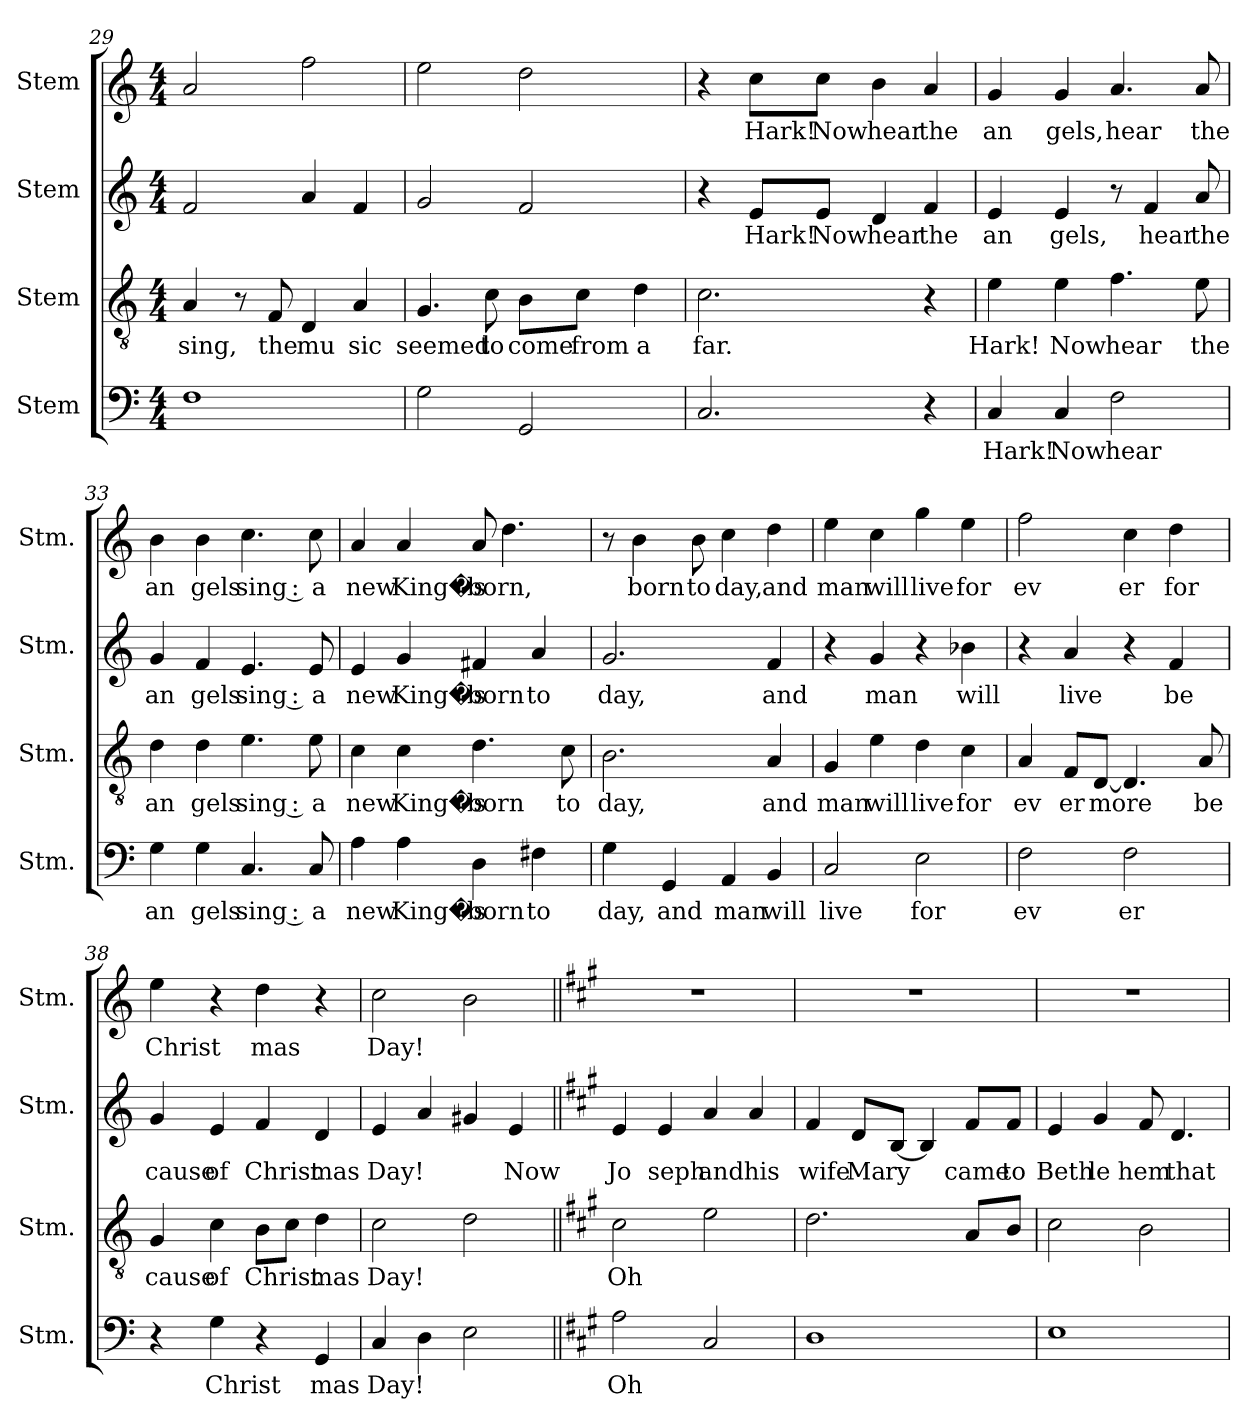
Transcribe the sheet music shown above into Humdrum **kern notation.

**kern	**text	**kern	**text	**kern	**text	**kern	**text
*part4	*part4	*part3	*part3	*part2	*part2	*part1	*part1
*staff4	*staff4	*staff3	*staff3	*staff2	*staff2	*staff1	*staff1
*I"Stem	*	*I"Stem	*	*I"Stem	*	*I"Stem	*
*I'Stm.	*	*I'Stm.	*	*I'Stm.	*	*I'Stm.	*
*clefF4	*	*clefGv2	*	*clefG2	*	*clefG2	*
*k[]	*	*k[]	*	*k[]	*	*k[]	*
*M4/4	*	*M4/4	*	*M4/4	*	*M4/4	*
=29	=29	=29	=29	=29	=29	=29	=29
!	!	!	!LO:LY:b	!	!	!	!
1F	.	4A/	sing,	2f/	.	2a/	.
.	.	8r	.	.	.	.	.
!	!	!	!LO:LY:b	!	!	!	!
.	.	8F/	the	.	.	.	.
!	!	!	!LO:LY:b	!	!	!	!
.	.	4D/	mu	4a/	.	2ff\	.
!	!	!	!LO:LY:b	!	!	!	!
.	.	4A/	sic	4f/	.	.	.
!!LO:LB:g=z
=30	=30	=30	=30	=30	=30	=30	=30
!	!	!	!LO:LY:b	!	!	!	!
2G\	.	4.G/	seemed	2g/	.	2ee\	.
!	!	!	!LO:LY:b	!	!	!	!
.	.	8c\	to	.	.	.	.
!	!	!	!LO:LY:b	!	!	!	!
2GG/	.	8B\L	come	2f/	.	2dd\	.
!	!	!	!LO:LY:b	!	!	!	!
.	.	8c\J	from	.	.	.	.
!	!	!	!LO:LY:b	!	!	!	!
.	.	4d\	a	.	.	.	.
=31	=31	=31	=31	=31	=31	=31	=31
!	!	!	!LO:LY:b	!	!	!	!
2.C/	.	2.c\	far.	4r	.	4r	.
!	!	!	!	!	!LO:LY:b	!	!LO:LY:b
.	.	.	.	8e/L	Hark!	8cc\L	Hark!
!	!	!	!	!	!LO:LY:b	!	!LO:LY:b
.	.	.	.	8e/J	Now	8cc\J	Now
!	!	!	!	!	!LO:LY:b	!	!LO:LY:b
.	.	.	.	4d/	hear	4b\	hear
!	!	!	!	!	!LO:LY:b	!	!LO:LY:b
4r	.	4r	.	4f/	the	4a/	the
=32	=32	=32	=32	=32	=32	=32	=32
!	!LO:LY:b	!	!LO:LY:b	!	!LO:LY:b	!	!LO:LY:b
4C/	Hark!	4e\	Hark!	4e/	an	4g/	an
!	!LO:LY:b	!	!LO:LY:b	!	!LO:LY:b	!	!LO:LY:b
4C/	Now	4e\	Now	4e/	gels,	4g/	gels,
!	!LO:LY:b	!	!LO:LY:b	!	!	!	!LO:LY:b
2F\	hear	4.f\	hear	8r	.	4.a/	hear
!	!	!	!	!	!LO:LY:b	!	!
.	.	.	.	4f/	hear	.	.
!	!	!	!LO:LY:b	!	!LO:LY:b	!	!LO:LY:b
.	.	8e\	the	8a/	the	8a/	the
!!LO:PB:g=z
=33	=33	=33	=33	=33	=33	=33	=33
!	!LO:LY:b	!	!LO:LY:b	!	!LO:LY:b	!	!LO:LY:b
4G\	an	4d\	an	4g/	an	4b\	an
!	!LO:LY:b	!	!LO:LY:b	!	!LO:LY:b	!	!LO:LY:b
4G\	gels	4d\	gels	4f/	gels	4b\	gels
!	!LO:LY:b	!	!LO:LY:b	!	!LO:LY:b	!	!LO:LY:b
4.C/	sing :	4.e\	sing :	4.e/	sing :	4.cc\	sing :
!	!LO:LY:b	!	!LO:LY:b	!	!LO:LY:b	!	!LO:LY:b
8C/	a	8e\	a	8e/	a	8cc\	a
=34	=34	=34	=34	=34	=34	=34	=34
!	!LO:LY:b	!	!LO:LY:b	!	!LO:LY:b	!	!LO:LY:b
4A\	new	4c\	new	4e/	new	4a/	new
!	!LO:LY:b	!	!LO:LY:b	!	!LO:LY:b	!	!LO:LY:b
4A\	King�s	4c\	King�s	4g/	King�s	4a/	King�s
!	!LO:LY:b	!	!LO:LY:b	!	!LO:LY:b	!	!LO:LY:b
4D\	born	4.d\	born	4f#X/	born	8a/	born,
.	.	.	.	.	.	4.dd\	.
!	!LO:LY:b	!	!	!	!LO:LY:b	!	!
4F#X\	to	.	.	4a/	to	.	.
!	!	!	!LO:LY:b	!	!	!	!
.	.	8c\	to	.	.	.	.
=35	=35	=35	=35	=35	=35	=35	=35
!	!LO:LY:b	!	!LO:LY:b	!	!LO:LY:b	!	!
4G\	day,	2.B\	day,	2.g/	day,	8r	.
!	!	!	!	!	!	!	!LO:LY:b
.	.	.	.	.	.	4b\	born
!	!LO:LY:b	!	!	!	!	!	!
4GG/	and	.	.	.	.	.	.
!	!	!	!	!	!	!	!LO:LY:b
.	.	.	.	.	.	8b\	to
!	!LO:LY:b	!	!	!	!	!	!LO:LY:b
4AA/	man	.	.	.	.	4cc\	day,
!	!LO:LY:b	!	!LO:LY:b	!	!LO:LY:b	!	!LO:LY:b
4BB/	will	4A/	and	4f/	and	4dd\	and
!!LO:LB:g=z
=36	=36	=36	=36	=36	=36	=36	=36
!	!LO:LY:b	!	!LO:LY:b	!	!	!	!LO:LY:b
2C/	live	4G/	man	4r	.	4ee\	man
!	!	!	!LO:LY:b	!	!LO:LY:b	!	!LO:LY:b
.	.	4e\	will	4g/	man	4cc\	will
!	!LO:LY:b	!	!LO:LY:b	!	!	!	!LO:LY:b
2E\	for	4d\	live	4r	.	4gg\	live
!	!	!	!LO:LY:b	!	!LO:LY:b	!	!LO:LY:b
.	.	4c\	for	4b-X\	will	4ee\	for
=37	=37	=37	=37	=37	=37	=37	=37
!	!LO:LY:b	!	!LO:LY:b	!	!	!	!LO:LY:b
2F\	ev	4A/	ev	4r	.	2ff\	ev
!	!	!	!LO:LY:b	!	!LO:LY:b	!	!
.	.	8F/L	er	4a/	live	.	.
!	!	!	!LO:LY:b	!	!	!	!
.	.	[8D/J	more	.	.	.	.
!	!LO:LY:b	!	!	!	!	!	!LO:LY:b
2F\	er	4.D/]	.	4r	.	4cc\	er
!	!	!	!	!	!LO:LY:b	!	!LO:LY:b
.	.	.	.	4f/	be	4dd\	for
!	!	!	!LO:LY:b	!	!	!	!
.	.	8A/	be	.	.	.	.
=38	=38	=38	=38	=38	=38	=38	=38
!	!	!	!LO:LY:b	!	!LO:LY:b	!	!LO:LY:b
4r	.	4G/	cause	4g/	cause	4ee\	Christ
!	!LO:LY:b	!	!LO:LY:b	!	!LO:LY:b	!	!
4G\	Christ	4c\	of	4e/	of	4r	.
!	!	!	!LO:LY:b	!	!LO:LY:b	!	!LO:LY:b
4r	.	8B\L	Christ	4f/	Christ	4dd\	mas
.	.	8c\J	.	.	.	.	.
!	!LO:LY:b	!	!LO:LY:b	!	!LO:LY:b	!	!
4GG/	mas	4d\	mas	4d/	mas	4r	.
=39	=39	=39	=39	=39	=39	=39	=39
!	!LO:LY:b	!	!LO:LY:b	!	!LO:LY:b	!	!LO:LY:b
4C/	Day!	2c\	Day!	4e/	Day!	2cc\	Day!
4D\	.	.	.	4a/	.	.	.
2E\	.	2d\	.	4g#X/	.	2b\	.
!	!	!	!	!	!LO:LY:b	!	!
.	.	.	.	4e/	Now	.	.
!!LO:LB:g=z
=40||	=40||	=40||	=40||	=40||	=40||	=40||	=40||
*k[f#c#g#]	*	*k[f#c#g#]	*	*k[f#c#g#]	*	*k[f#c#g#]	*
!	!LO:LY:b	!	!LO:LY:b	!	!LO:LY:b	!	!
2A\	Oh	2c#\	Oh	4e/	Jo	1r	.
!	!	!	!	!	!LO:LY:b	!	!
.	.	.	.	4e/	seph	.	.
!	!	!	!	!	!LO:LY:b	!	!
2C#/	.	2e\	.	4a/	and	.	.
!	!	!	!	!	!LO:LY:b	!	!
.	.	.	.	4a/	his	.	.
=41	=41	=41	=41	=41	=41	=41	=41
!	!	!	!	!	!LO:LY:b	!	!
1D	.	2.d\	.	4f#/	wife	1r	.
!	!	!	!	!	!LO:LY:b	!	!
.	.	.	.	8d/L	Ma	.	.
!	!	!	!	!	!LO:LY:b	!	!
.	.	.	.	[8B/J	ry	.	.
.	.	.	.	4B/]	.	.	.
!	!	!	!	!	!LO:LY:b	!	!
.	.	8A/L	.	8f#/L	came	.	.
!	!	!	!	!	!LO:LY:b	!	!
.	.	8B/J	.	8f#/J	to	.	.
=42	=42	=42	=42	=42	=42	=42	=42
!	!	!	!	!	!LO:LY:b	!	!
1E	.	2c#\	.	4e/	Beth	1r	.
!	!	!	!	!	!LO:LY:b	!	!
.	.	.	.	4g#/	le	.	.
!	!	!	!	!	!LO:LY:b	!	!
.	.	2B\	.	8f#/	hem	.	.
!	!	!	!	!	!LO:LY:b	!	!
.	.	.	.	4.d/	that	.	.
=	=	=	=	=	=	=	=
*-	*-	*-	*-	*-	*-	*-	*-
